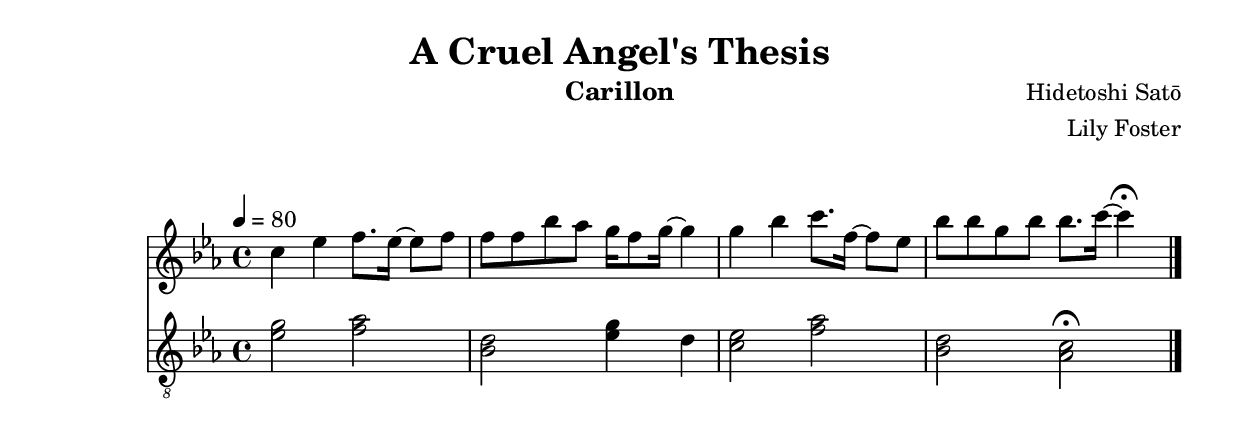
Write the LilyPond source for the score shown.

\version "2.22.1"

\header {
  title = "A Cruel Angel's Thesis"
  instrument = "Carillon"
  composer = "Hidetoshi Satō"
  arranger = "Lily Foster"
}

intro_tempo = \tempo 4 = 80
main_tempo = \tempo 4 = 128
main_key = \key ees \major

melody = \relative c'' {
  % intro
  c4 ees f8. ees16~ ees8 f
  f8 f bes aes g16[ f8 g16~] g4

  g4 bes c8. f,16~ f8 ees
  bes'8 bes g bes bes8. c16~ \once \hide Score.MetronomeMark \tempo 4 = 26 c4\fermata

  \main_tempo
  % TODO

  \bar "|."
}

bass = \relative c' {
  % intro
  <ees g>2 <f aes>
  <bes, d>2 <ees g>4 d

  <c ees>2 <f aes>
  <bes, d>2 <aes c>\fermata

  \main_tempo
  % TODO

  \bar "|."
}

keys = \new Staff {
  \clef "treble"

  \intro_tempo
  \main_key

  \melody
}

pedals = \new Staff {
  \clef "treble_8"

  \intro_tempo
  \main_key

  \bass
}

\score {
  <<
    \keys
    \pedals
  >>

  \layout {}
}

\score {
  \unfoldRepeats
  <<
    \keys
    \pedals
  >>

  \midi {}
}
